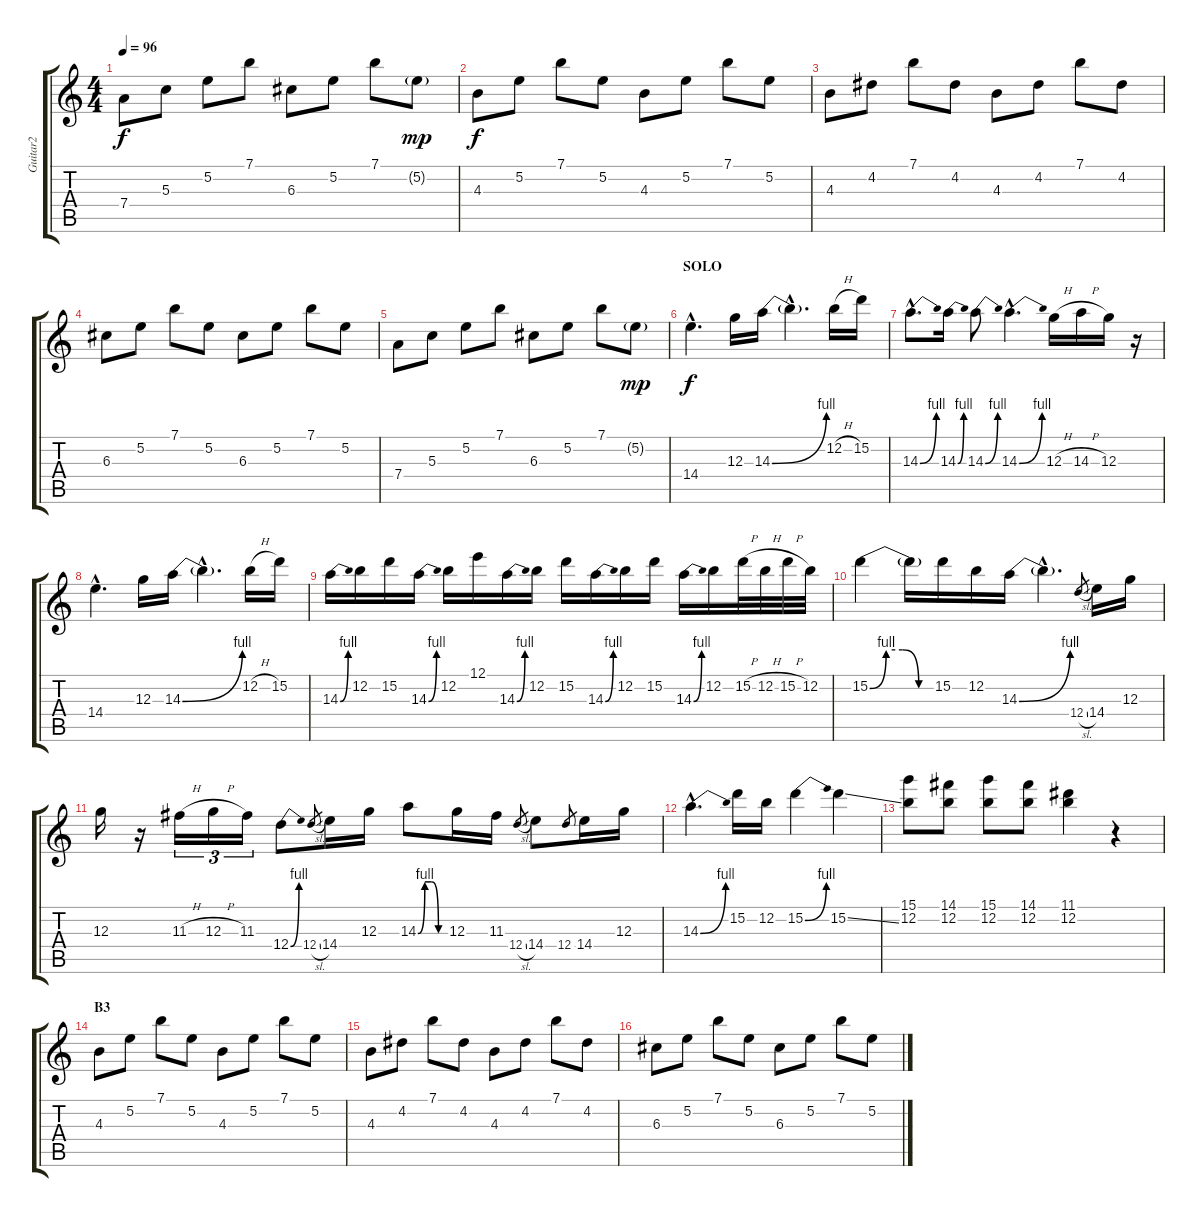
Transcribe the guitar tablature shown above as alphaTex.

\track ("Guitar2" "Guitar2") {instrument distortionguitar}
\staff {score tabs}
\tuning (E4 B3 G3 D3 A2 E2) {hide}
\ts (4 4)
\tempo 96
\clef g2
\ks c
7.4.8{dy f} 5.3.8 5.2.8 7.1.8 6.3.8 5.2.8 7.1.8 5.2{g}.8{dy mp} |
4.3.8{dy f} 5.2.8 7.1.8 5.2.8 4.3.8 5.2.8 7.1.8 5.2.8 |
4.3.8 4.2.8 7.1.8 4.2.8 4.3.8 4.2.8 7.1.8 4.2.8 |
6.3.8 5.2.8 7.1.8 5.2.8 6.3.8 5.2.8 7.1.8 5.2.8 |
7.4.8 5.3.8 5.2.8 7.1.8 6.3.8 5.2.8 7.1.8 5.2{g}.8{dy mp} |
\section ("" "SOLO")
14.4{hac}.4{d dy f} 12.3.16 14.3{be (bend 0 0 60 4)}.16 14.3{hac t}.4{d} 12.2{h}.16 15.2.16 |
14.3{be (bend 0 0 60 4) hac}.8{d} 14.3{be (bend 0 0 60 4)}.16 14.3{be (bend 0 0 60 4)}.8 14.3{be (bend 0 0 60 4) hac}.4{d} 12.3{h}.16 14.3{h}.16 12.3.16 r.16 |
14.4{hac}.4{d} 12.3.16 14.3{be (bend 0 0 60 4)}.16 14.3{hac t}.4{d} 12.2{h}.16 15.2.16 |
14.3{be (bend 0 0 60 4)}.16 12.2.16 15.2.16 14.3{be (bend 0 0 60 4)}.16 12.2.16 12.1.16 14.3{be (bend 0 0 60 4)}.16 12.2.16 15.2.16 14.3{be (bend 0 0 60 4)}.16 12.2.16 15.2.16 14.3{be (bend 0 0 60 4)}.16 12.2.16 15.2{h}.32 12.2{h}.32 15.2{h}.32 12.2.32 |
15.2{be (custom 0 0 15 4 30 4 45 0 60 0)}.4 15.2{t}.16 15.2.16 12.2.16 14.3{be (bend 0 0 60 4)}.16 14.3{hac t}.4{d} 12.4{sl}.8{gr} 14.4.16 12.3.16 |
12.3.16 r.16 11.3{h}.16{tu (3 2)} 12.3{h}.16{tu (3 2)} 11.3.16{tu (3 2)} 12.4{be (bend 0 0 60 4)}.8 12.4{sl}.8{gr} 14.4.16 12.3.16 14.3{be (custom 0 0 15 4 30 4 45 0 60 0)}.8 12.3.16 11.3.16 12.4{sl}.8{gr} 14.4.8 12.4.8{gr} 14.4.16 12.3.16 |
14.3{be (bend 0 0 60 4) hac}.4{d} 15.2.16 12.2.16 15.2{be (bend 0 0 60 4)}.4 15.2{ss}.4 |
(15.1 12.2).8 (14.1 12.2).8 (15.1 12.2).8 (14.1 12.2).8 (11.1 12.2).4 r.4 |
\section ("" "B3")
4.3.8 5.2.8 7.1.8 5.2.8 4.3.8 5.2.8 7.1.8 5.2.8 |
4.3.8 4.2.8 7.1.8 4.2.8 4.3.8 4.2.8 7.1.8 4.2.8 |
6.3.8 5.2.8 7.1.8 5.2.8 6.3.8 5.2.8 7.1.8 5.2.8
